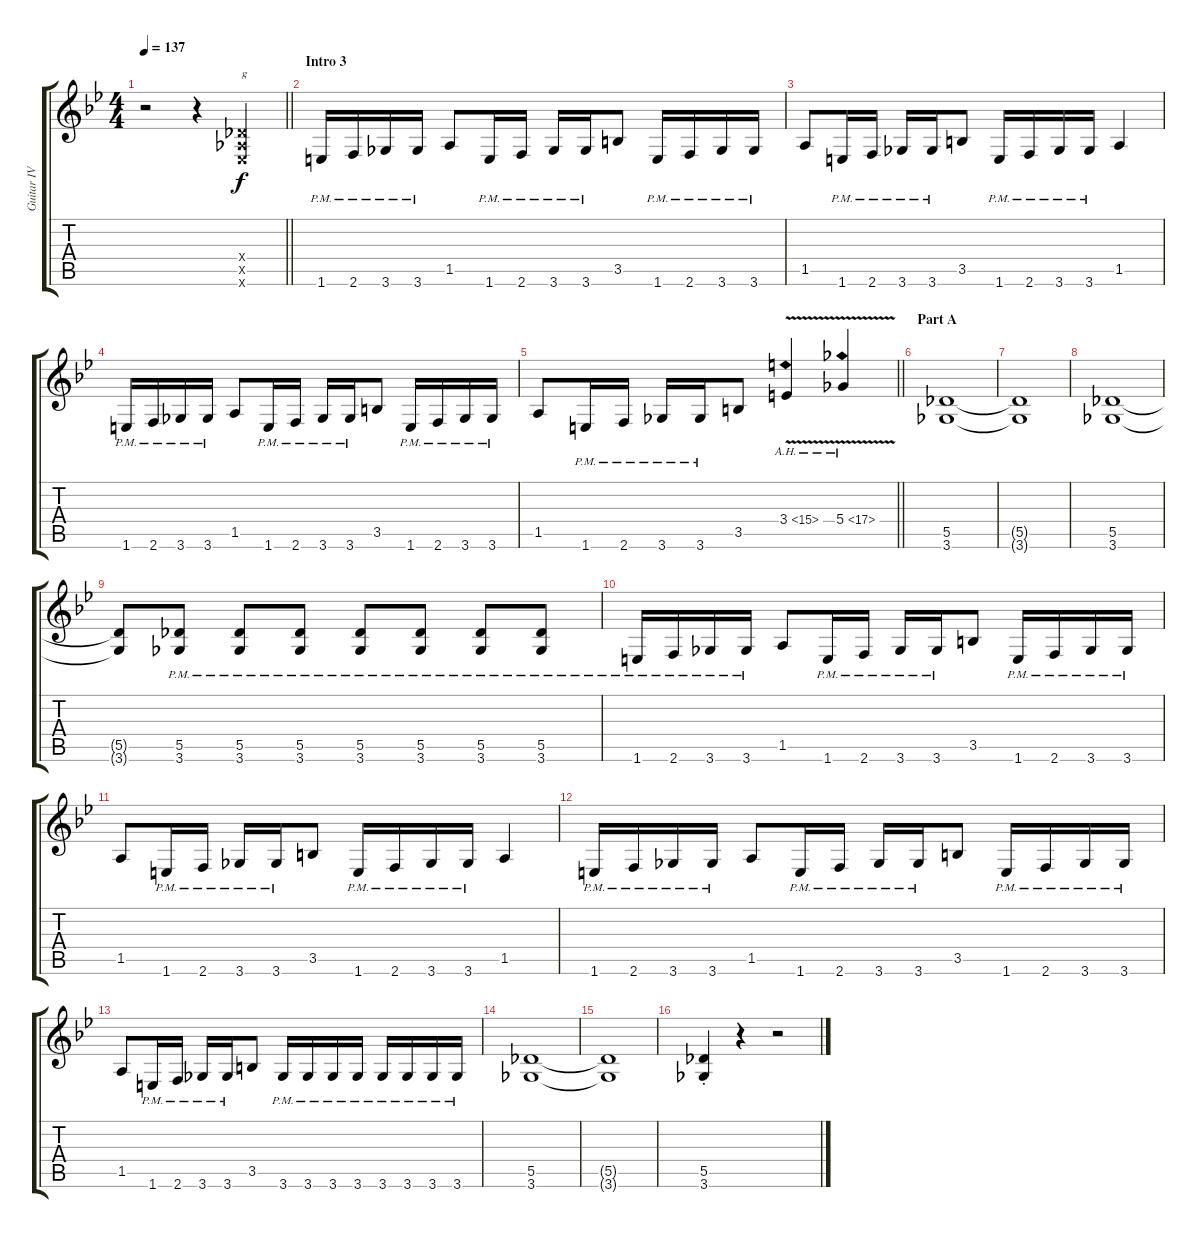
\track ("Guitar IV (Kazuma)" "Guitar IV ") {instrument distortionguitar}
\staff {score tabs}
\tuning (Eb4 Bb3 Gb3 Db3 Ab2 Eb2) {hide}
\ts (4 4)
\tempo 137
\clef g2
\barLineRight lightlight
\ks bb
r.2{dy f} r.4 (0.4{x} 0.5{x} 0.6{x}).4{txt "g"} |
\section ("" "Intro 3")
1.6{pm}.16 2.6{pm}.16 3.6{pm}.16 3.6{pm}.16 1.5.8 1.6{pm}.16 2.6{pm}.16 3.6{pm}.16 3.6{pm}.16 3.5.8 1.6{pm}.16 2.6{pm}.16 3.6{pm}.16 3.6{pm}.16 |
1.5.8 1.6{pm}.16 2.6{pm}.16 3.6{pm}.16 3.6{pm}.16 3.5.8 1.6{pm}.16 2.6{pm}.16 3.6{pm}.16 3.6{pm}.16 1.5.4 |
1.6{pm}.16 2.6{pm}.16 3.6{pm}.16 3.6{pm}.16 1.5.8 1.6{pm}.16 2.6{pm}.16 3.6{pm}.16 3.6{pm}.16 3.5.8 1.6{pm}.16 2.6{pm}.16 3.6{pm}.16 3.6{pm}.16 |
\barLineRight lightlight
1.5.8 1.6{pm}.16 2.6{pm}.16 3.6{pm}.16 3.6{pm}.16 3.5.8 3.4{ah 12 v}.4 5.4{ah 12 v}.4 |
\section ("" "Part A")
(5.5 3.6).1 |
(5.5{t} 3.6{t}).1 |
(5.5 3.6).1 |
(5.5{t} 3.6{t}).8 (5.5{pm} 3.6{pm}).8 (5.5{pm} 3.6{pm}).8 (5.5{pm} 3.6{pm}).8 (5.5{pm} 3.6{pm}).8 (5.5{pm} 3.6{pm}).8 (5.5{pm} 3.6{pm}).8 (5.5{pm} 3.6{pm}).8 |
1.6{pm}.16 2.6{pm}.16 3.6{pm}.16 3.6{pm}.16 1.5.8 1.6{pm}.16 2.6{pm}.16 3.6{pm}.16 3.6{pm}.16 3.5.8 1.6{pm}.16 2.6{pm}.16 3.6{pm}.16 3.6{pm}.16 |
1.5.8 1.6{pm}.16 2.6{pm}.16 3.6{pm}.16 3.6{pm}.16 3.5.8 1.6{pm}.16 2.6{pm}.16 3.6{pm}.16 3.6{pm}.16 1.5.4 |
1.6{pm}.16 2.6{pm}.16 3.6{pm}.16 3.6{pm}.16 1.5.8 1.6{pm}.16 2.6{pm}.16 3.6{pm}.16 3.6{pm}.16 3.5.8 1.6{pm}.16 2.6{pm}.16 3.6{pm}.16 3.6{pm}.16 |
1.5.8 1.6{pm}.16 2.6{pm}.16 3.6{pm}.16 3.6{pm}.16 3.5.8 3.6{pm}.16 3.6{pm}.16 3.6{pm}.16 3.6{pm}.16 3.6{pm}.16 3.6{pm}.16 3.6{pm}.16 3.6{pm}.16 |
(5.5 3.6).1 |
(5.5{t} 3.6{t}).1 |
(5.5{st} 3.6{st}).4 r.4 r.2
